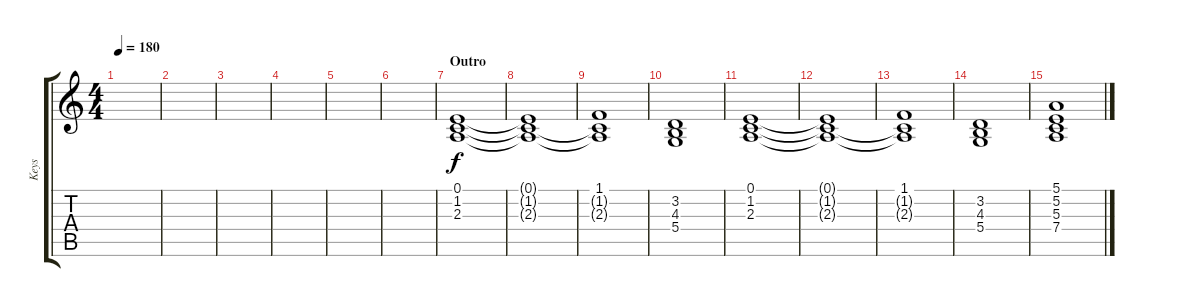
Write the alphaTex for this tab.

\track ("Keys" "Keys") {instrument choiraahs}
\staff {score tabs}
\tuning (E4 B3 G3 D3 A2 E2) {hide}
\ts (4 4)
\tempo 180
\clef g2
\ks c
|
|
|
|
|
|
\section ("" "Outro")
(0.1 1.2 2.3).1 |
(0.1{t} 1.2{t} 2.3{t}).1 |
(1.1 1.2{t} 2.3{t}).1 |
(3.2 4.3 5.4).1 |
(0.1 1.2 2.3).1 |
(0.1{t} 1.2{t} 2.3{t}).1 |
(1.1 1.2{t} 2.3{t}).1 |
(3.2 4.3 5.4).1 |
(5.1 5.2 5.3 7.4).1
